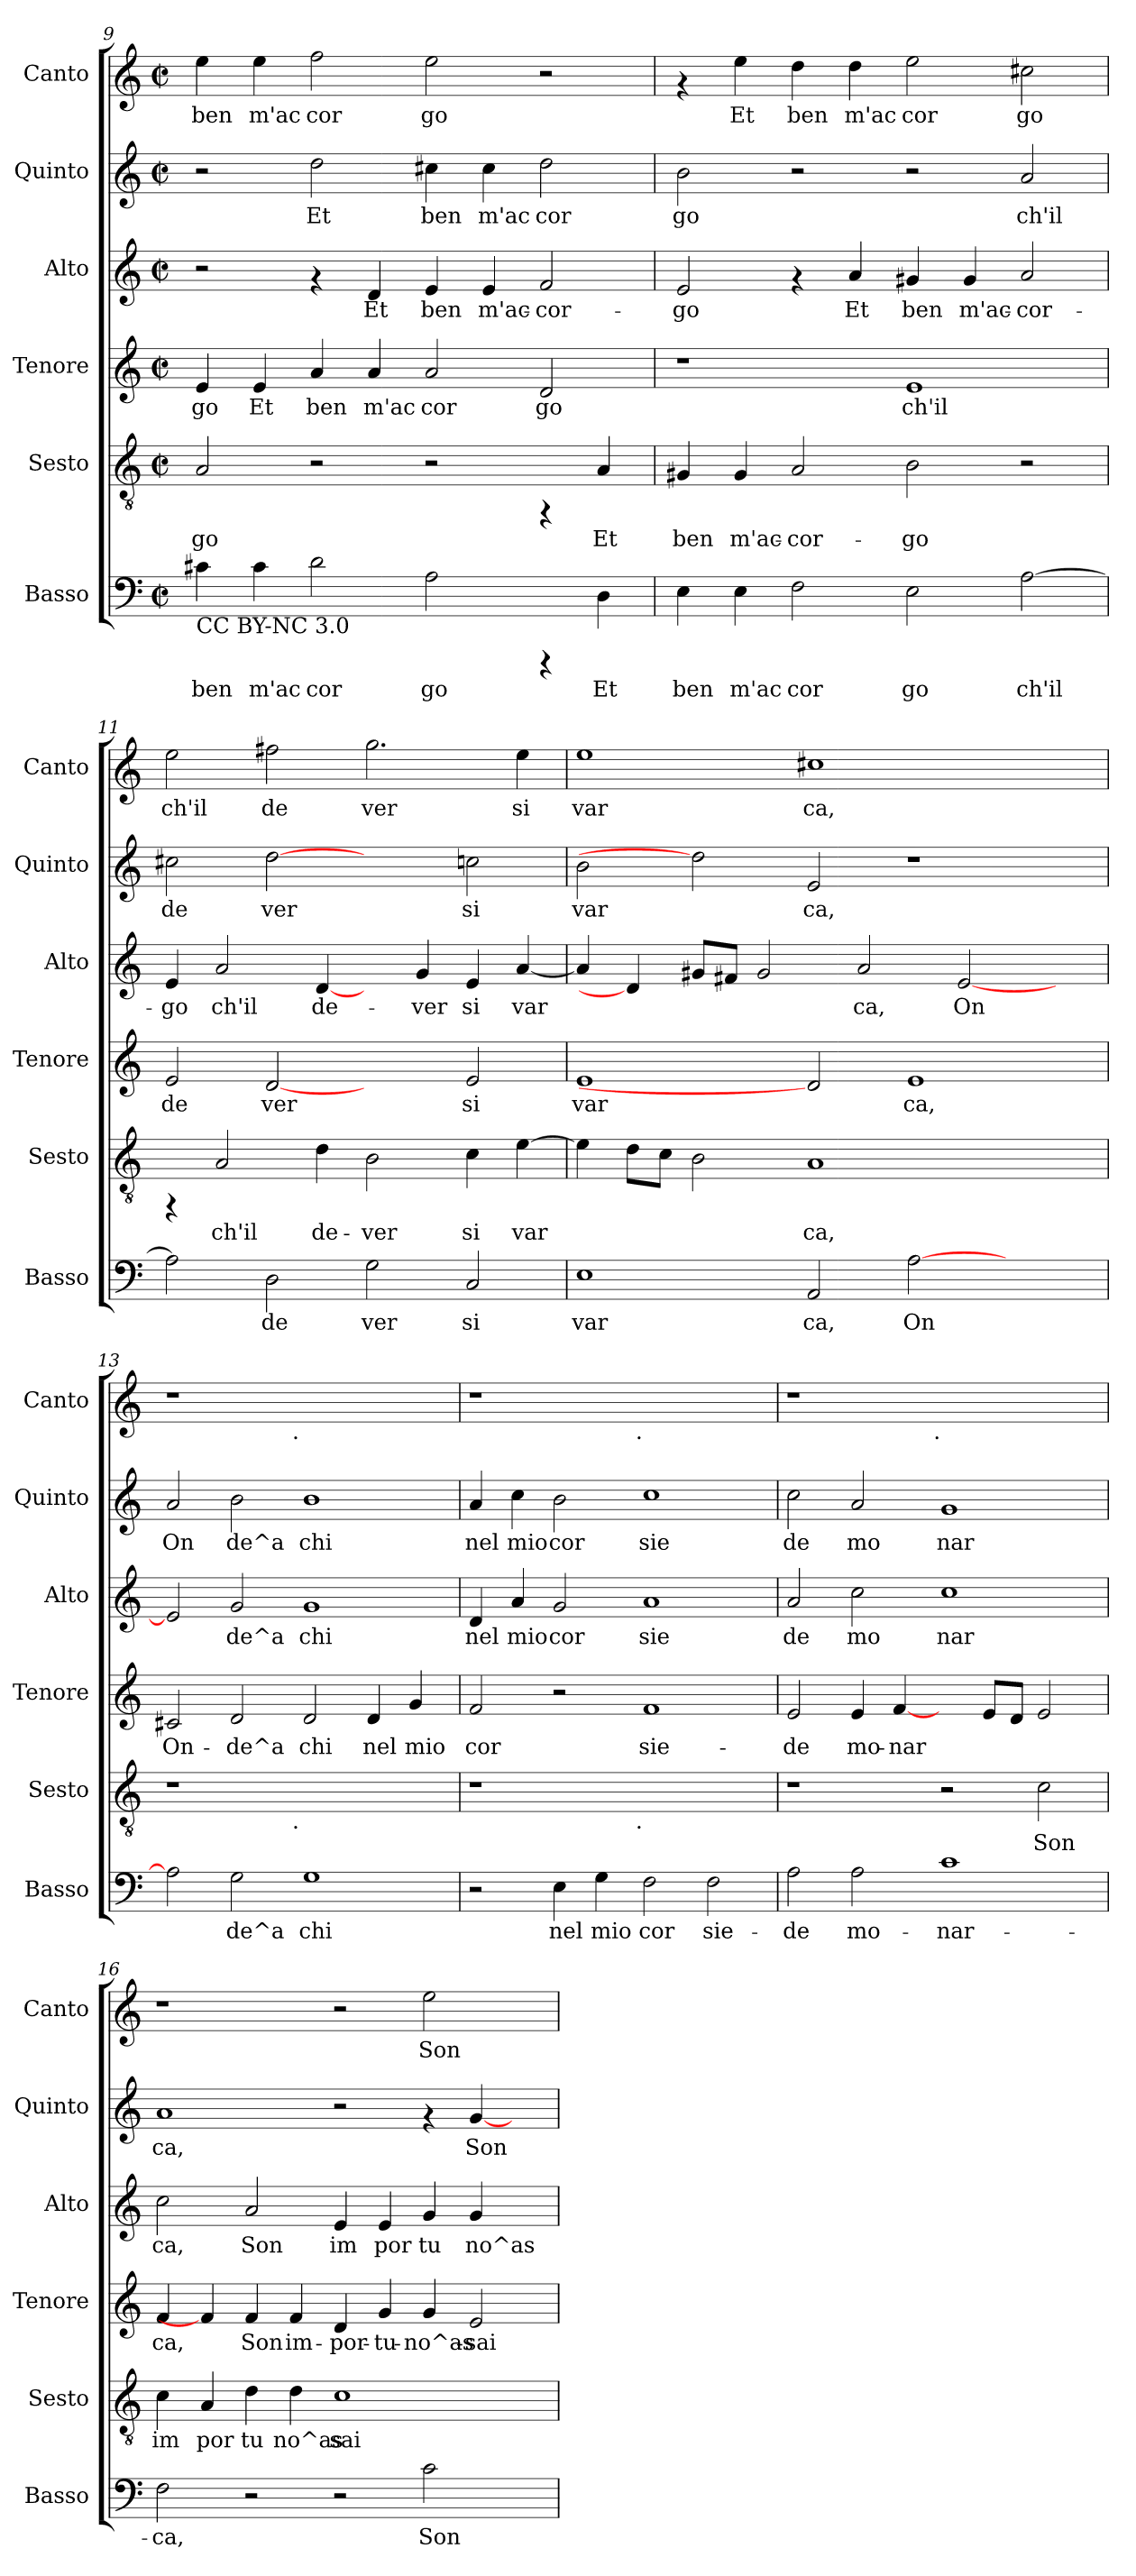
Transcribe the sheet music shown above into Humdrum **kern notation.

**kern	**text	**kern	**text	**kern	**text	**kern	**text	**kern	**text	**kern	**text
*part6	*part6	*part5	*part5	*part4	*part4	*part3	*part3	*part2	*part2	*part1	*part1
*staff6	*staff6	*staff5	*staff5	*staff4	*staff4	*staff3	*staff3	*staff2	*staff2	*staff1	*staff1
*I"Basso	*	*I"Sesto	*	*I"Tenore	*	*I"Alto	*	*I"Quinto	*	*I"Canto	*
*I'Basso	*	*I'Sesto	*	*I'Tenore	*	*I'Alto	*	*I'Quinto	*	*I'Canto	*
!!LO:PB:g=z
*clefF4	*	*clefGv2	*	*clefG2	*	*clefG2	*	*clefG2	*	*clefG2	*
*k[]	*	*k[]	*	*k[]	*	*k[]	*	*k[]	*	*k[]	*
*C:	*	*C:	*	*C:	*	*C:	*	*C:	*	*C:	*
*M2/2	*	*M2/2	*	*M2/2	*	*M2/2	*	*M2/2	*	*M2/2	*
*met(c|)	*	*met(c|)	*	*met(c|)	*	*met(c|)	*	*met(c|)	*	*met(c|)	*
=9	=9	=9	=9	=9	=9	=9	=9	=9	=9	=9	=9
!LO:TX:b:t=CC BY-NC 3.0	!	!	!	!	!	!	!	!	!	!	!
!	!LO:LY:b	!	!LO:LY:b	!	!LO:LY:b:cj	!	!	!	!	!	!LO:LY:b
4c#X\	ben	2A/	go	4e/	go	2r	.	2r	.	4ee\	ben
!	!LO:LY:b	!	!	!	!LO:LY:b:cj	!	!	!	!	!	!LO:LY:b
4c#\	m'ac	.	.	4e/	Et	.	.	.	.	4ee\	m'ac
!	!LO:LY:b	!	!	!	!LO:LY:b:cj	!	!	!	!LO:LY:b:cj	!	!LO:LY:b
2d\	cor	2r	.	4a/	ben	4rf	.	2dd\	Et	2ff\	cor
!	!	!	!	!	!LO:LY:b:cj	!	!LO:LY:b:cj	!	!	!	!
.	.	.	.	4a/	m'ac	4d/	Et	.	.	.	.
!	!LO:LY:b	!	!	!	!LO:LY:b:cj	!	!LO:LY:b:cj	!	!LO:LY:b:cj	!	!LO:LY:b
2A\	go	2r	.	2a/	cor	4e/	ben	4cc#X\	ben	2ee\	go
!	!	!	!	!	!	!	!LO:LY:b:cj	!	!LO:LY:b:cj	!	!
.	.	.	.	.	.	4e/	m'ac-	4cc#\	m'ac	.	.
!	!	!	!	!	!LO:LY:b:cj	!	!LO:LY:b:cj	!	!LO:LY:b:cj	!	!
4rCCC	.	4rFF	.	2d/	go	2f/	-cor-	2dd\	cor	2r	.
!	!LO:LY:b	!	!LO:LY:b	!	!	!	!	!	!	!	!
4D\	Et	4A/	Et	.	.	.	.	.	.	.	.
=10	=10	=10	=10	=10	=10	=10	=10	=10	=10	=10	=10
!	!LO:LY:b	!	!LO:LY:b	!	!	!	!LO:LY:b:cj	!	!LO:LY:b:cj	!	!
4E\	ben	4G#X/	ben	1r	.	2e/	-go	2b\	go	4rf	.
!	!LO:LY:b	!	!LO:LY:b	!	!	!	!	!	!	!	!LO:LY:b
4E\	m'ac	4G#/	m'ac-	.	.	.	.	.	.	4ee\	Et
!	!LO:LY:b	!	!LO:LY:b	!	!	!	!	!	!	!	!LO:LY:b
2F\	cor	2A/	-cor-	.	.	4rf	.	2r	.	4dd\	ben
!	!	!	!	!	!	!	!LO:LY:b:cj	!	!	!	!LO:LY:b
.	.	.	.	.	.	4a/	Et	.	.	4dd\	m'ac
!	!LO:LY:b	!	!LO:LY:b	!	!LO:LY:b:cj	!	!LO:LY:b:cj	!	!	!	!LO:LY:b
2E\	go	2B\	-go	1e	ch'il	4g#X/	ben	2r	.	2ee\	cor
!	!	!	!	!	!	!	!LO:LY:b:cj	!	!	!	!
.	.	.	.	.	.	4g#/	m'ac-	.	.	.	.
!	!LO:LY:b	!	!	!	!	!	!LO:LY:b:cj	!	!LO:LY:b:cj	!	!LO:LY:b
[>2A\	ch'il	2r	.	.	.	2a/	-cor-	2a/	ch'il	2cc#X\	go
=11	=11	=11	=11	=11	=11	=11	=11	=11	=11	=11	=11
!	!LO:LY:b	!	!	!	!LO:LY:b:cj	!	!LO:LY:b:cj	!	!LO:LY:b:cj	!	!LO:LY:b
2A\]	.	4rFF	.	2e/	de	4e/	-go	2cc#X\	de	2ee\	ch'il
!	!	!	!LO:LY:b	!	!	!	!LO:LY:b:cj	!	!	!	!
.	.	2A/	ch'il	.	.	2a/	ch'il	.	.	.	.
!	!LO:LY:b	!	!	!	!LO:LY:b:cj	!	!	!	!LO:LY:b:cj	!	!LO:LY:b
2D\	de	.	.	[2d	ver	.	.	[2dd	ver	2ff#X\	de
!	!	!	!LO:LY:b	!	!	!	!LO:LY:b:cj	!	!	!	!
.	.	4d\	de-	.	.	[4d/	de-	.	.	.	.
!	!LO:LY:b	!	!LO:LY:b	!	!	!	!	!	!	!	!LO:LY:b
2G\	ver	2B\	-ver	2ryy	.	4ryy	.	2ryy	.	2.gg\	ver
!	!	!	!	!	!	!	!LO:LY:b:cj	!	!	!	!
.	.	.	.	.	.	4g/	-ver	.	.	.	.
!	!LO:LY:b	!	!LO:LY:b	!	!LO:LY:b:cj	!	!LO:LY:b:cj	!	!LO:LY:b:cj	!	!
2C/	si	4c\	si	2e/	si	4e/	si	2ccn\	si	.	.
!	!	!	!LO:LY:b	!	!	!	!LO:LY:b:cj	!	!	!	!LO:LY:b
.	.	[>4e\	var-	.	.	[<4a/	var-	.	.	4ee\	si
=12	=12	=12	=12	=12	=12	=12	=12	=12	=12	=12	=12
!	!LO:LY:b	!	!LO:LY:b	!	!LO:LY:b:cj	!	!LO:LY:b:cj	!	!LO:LY:b:cj	!	!LO:LY:b
1E	var	4e\]	--	1e	var	4a/]	--	2b\	var	1ee	var
!	!	!	!LO:LY:b	!	!	!	!	!	!	!	!
.	.	8d\L	--	.	.	4d/]	.	.	.	.	.
!	!	!	!LO:LY:b	!	!	!	!	!	!	!	!
.	.	8c\J	--	.	.	.	.	.	.	.	.
!	!	!	!LO:LY:b	!	!	!	!LO:LY:b:cj	!	!	!	!
.	.	2B\	--	.	.	8g#/L	--	2dd]	.	.	.
!	!	!	!	!	!	!	!LO:LY:b:cj	!	!	!	!
.	.	.	.	.	.	8f#/J	--	.	.	.	.
!	!	!	!	!	!	!	!LO:LY:b:cj	!	!	!	!
.	.	.	.	.	.	2g#/	--	.	.	.	.
!	!LO:LY:b	!	!LO:LY:b	!	!	!	!	!	!LO:LY:b:cj	!	!LO:LY:b
2AA/	ca,	1A	-ca,	2d]	.	.	.	2e/	ca,	1cc#X	ca,
!	!	!	!	!	!	!	!LO:LY:b:cj	!	!	!	!
.	.	.	.	.	.	2a/	-ca,	.	.	.	.
!	!LO:LY:b	!	!	!	!LO:LY:b:cj	!	!	!	!	!	!
[<2A\	On	.	.	1e	ca,	.	.	1r	.	.	.
!	!	!	!	!	!	!	!LO:LY:b:cj	!	!	!	!
.	.	.	.	.	.	[<2e/	On-	.	.	.	.
2ryy	.	2ryy	.	.	.	.	.	.	.	2ryy	.
.	.	.	.	.	.	4ryy	.	.	.	.	.
!!LO:PB:g=z
=13	=13	=13	=13	=13	=13	=13	=13	=13	=13	=13	=13
!	!LO:LY:b	!	!	!	!LO:LY:b:cj	!	!LO:LY:b:cj	!	!LO:LY:b:cj	!	!
*	*	*^	*	*	*	*	*	*	*	*^	*
2A\]	.	1r	2ryy	.	2c#X/	On-	2e/]	--	2a/	On	1r	2ryy	.
!	!LO:LY:b	!	!	!	!	!LO:LY:b:cj	!	!LO:LY:b:cj	!	!LO:LY:b:cj	!	!	!
2G\	de^a	.	4...ryy	.	2d/	-de^a	2g/	-de^a	2b\	de^a	.	4...ryy	.
!	!	!	!	!	!	!	!	!	!	!	!	!LO:TX:b:t=.	!
!	!	!	!LO:TX:b:t=.	!	!	!	!	!	!	!	!	!	!
.	.	.	1ryy	.	.	.	.	.	.	.	.	1ryy	.
!	!LO:LY:b	!	!	!	!	!LO:LY:b:cj	!	!LO:LY:b:cj	!	!LO:LY:b:cj	!	!	!
1G	chi	1ryy	.	.	2d/	chi	1g	chi	1b	chi	1ryy	.	.
!	!	!	!	!	!	!LO:LY:b:cj	!	!	!	!	!	!	!
.	.	.	.	.	4d/	nel	.	.	.	.	.	.	.
!	!	!	!	!	!	!LO:LY:b:cj	!	!	!	!	!	!	!
.	.	.	.	.	4g/	mio	.	.	.	.	.	.	.
.	.	.	32ryy	.	.	.	.	.	.	.	.	32ryy	.
=14	=14	=14	=14	=14	=14	=14	=14	=14	=14	=14	=14	=14	=14
!	!	!	!	!	!	!LO:LY:b:cj	!	!LO:LY:b:cj	!	!LO:LY:b:cj	!	!	!
2r	.	1r	2ryy	.	2f/	cor	4d/	nel	4a/	nel	1r	2ryy	.
!	!	!	!	!	!	!	!	!LO:LY:b:cj	!	!LO:LY:b:cj	!	!	!
.	.	.	.	.	.	.	4a/	mio	4cc\	mio	.	.	.
!	!LO:LY:b	!	!	!	!	!	!	!LO:LY:b:cj	!	!LO:LY:b:cj	!	!	!
4E\	nel	.	4ryy	.	2r	.	2g/	cor	2b\	cor	.	4ryy	.
!	!LO:LY:b	!	!	!	!	!	!	!	!	!	!	!	!
4G\	mio	.	8...ryy	.	.	.	.	.	.	.	.	8...ryy	.
!	!	!	!	!	!	!	!	!	!	!	!	!LO:TX:b:t=.	!
!	!	!	!LO:TX:b:t=.	!	!	!	!	!	!	!	!	!	!
.	.	.	1ryy	.	.	.	.	.	.	.	.	1ryy	.
!	!LO:LY:b	!	!	!	!	!LO:LY:b:cj	!	!LO:LY:b:cj	!	!LO:LY:b:cj	!	!	!
2F\	cor	1ryy	.	.	1f	sie-	1a	sie	1cc	sie	1ryy	.	.
!	!LO:LY:b	!	!	!	!	!	!	!	!	!	!	!	!
2F\	sie-	.	.	.	.	.	.	.	.	.	.	.	.
.	.	.	64ryy	.	.	.	.	.	.	.	.	64ryy	.
=15	=15	=15	=15	=15	=15	=15	=15	=15	=15	=15	=15	=15	=15
!	!LO:LY:b	!	!	!	!	!LO:LY:b:cj	!	!LO:LY:b:cj	!	!LO:LY:b:cj	!	!	!
*	*	*v	*v	*	*	*	*	*	*	*	*	*	*
2A\	-de	1r	.	2e/	-de	2a/	de	2cc\	de	1r	2ryy	.
!	!LO:LY:b	!	!	!	!LO:LY:b:cj	!	!LO:LY:b:cj	!	!LO:LY:b:cj	!	!	!
2A\	mo-	.	.	4e/	mo-	2cc\	mo	2a/	mo	.	4ryy	.
!	!	!	!	!	!LO:LY:b:cj	!	!	!	!	!	!	!
.	.	.	.	[4f/	-nar-	.	.	.	.	.	8...ryy	.
!	!	!	!	!	!	!	!	!	!	!	!LO:TX:b:t=.	!
.	.	.	.	.	.	.	.	.	.	.	1ryy	.
!	!LO:LY:b	!	!	!	!	!	!LO:LY:b:cj	!	!LO:LY:b:cj	!	!	!
1c	-nar-	2r	.	4ryy	.	1cc	nar	1g	nar	1ryy	.	.
!	!	!	!	!	!LO:LY:b:cj	!	!	!	!	!	!	!
.	.	.	.	8e/L	--	.	.	.	.	.	.	.
!	!	!	!	!	!LO:LY:b:cj	!	!	!	!	!	!	!
.	.	.	.	8d/J	--	.	.	.	.	.	.	.
!	!	!	!LO:LY:b	!	!LO:LY:b:cj	!	!	!	!	!	!	!
.	.	2c\	Son	2e/	--	.	.	.	.	.	.	.
.	.	.	.	.	.	.	.	.	.	.	64ryy	.
=16	=16	=16	=16	=16	=16	=16	=16	=16	=16	=16	=16	=16
!	!LO:LY:b	!	!LO:LY:b	!	!LO:LY:b:cj	!	!LO:LY:b:cj	!	!LO:LY:b:cj	!	!	!
*	*	*	*	*	*	*	*	*	*	*v	*v	*
2F\	-ca,	4c\	im	4f/	-ca,	2cc\	ca,	1a	ca,	1r	.
!	!	!	!LO:LY:b	!	!	!	!	!	!	!	!
.	.	4A/	por	4f/]	.	.	.	.	.	.	.
!	!	!	!LO:LY:b	!	!LO:LY:b:cj	!	!LO:LY:b:cj	!	!	!	!
2r	.	4d\	tu	4f/	Son	2a/	Son	.	.	.	.
!	!	!	!LO:LY:b	!	!LO:LY:b:cj	!	!	!	!	!	!
.	.	4d\	no^as	4f/	im-	.	.	.	.	.	.
!	!	!	!LO:LY:b	!	!LO:LY:b:cj	!	!LO:LY:b:cj	!	!	!	!
2r	.	1c	sai	4d/	-por-	4e/	im	2r	.	2r	.
!	!	!	!	!	!LO:LY:b:cj	!	!LO:LY:b:cj	!	!	!	!
.	.	.	.	4g/	-tu-	4e/	por	.	.	.	.
!	!LO:LY:b	!	!	!	!LO:LY:b:cj	!	!LO:LY:b:cj	!	!	!	!LO:LY:b
2c\	Son	.	.	4g/	-no^as-	4g/	tu	4rf	.	2ee\	Son
!	!	!	!	!	!LO:LY:b:cj	!	!LO:LY:b:cj	!	!LO:LY:b:cj	!	!
.	.	.	.	2e/	-sai	4g/	no^as	[>4g/	Son	.	.
4ryy	.	4ryy	.	.	.	4ryy	.	4ryy	.	4ryy	.
=	=	=	=	=	=	=	=	=	=	=	=
*-	*-	*-	*-	*-	*-	*-	*-	*-	*-	*-	*-
